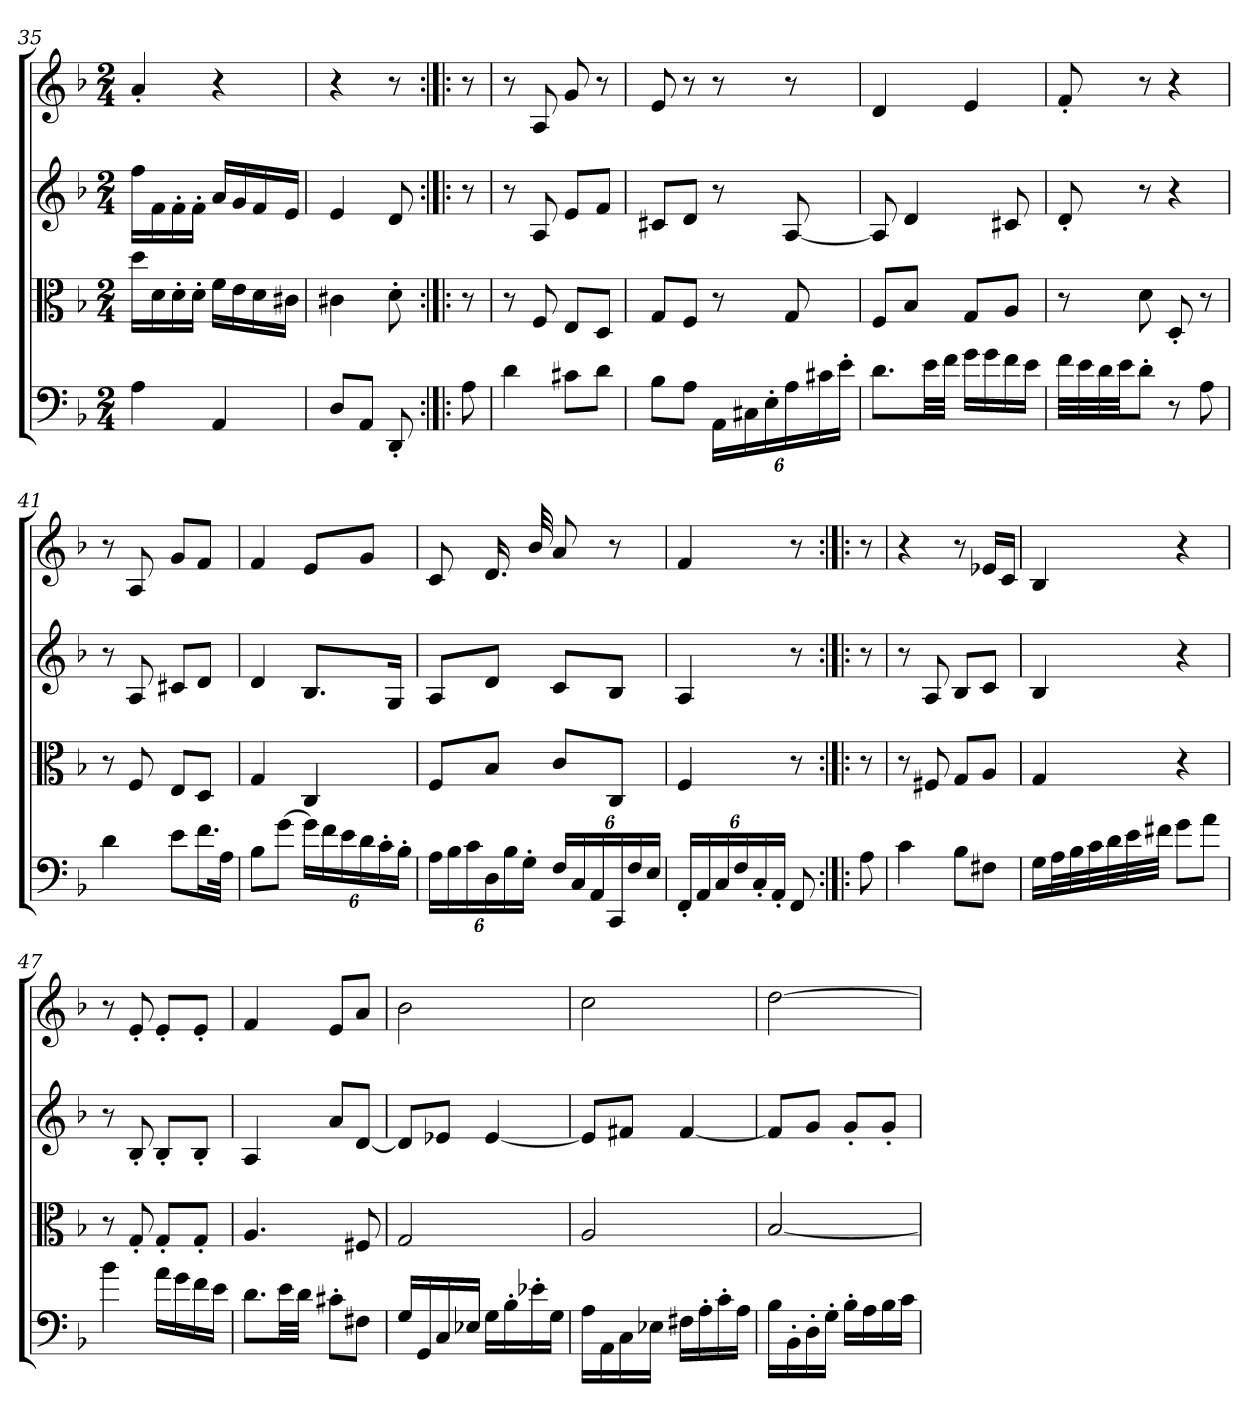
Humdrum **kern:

**kern	**kern	**kern	**kern
*part4	*part3	*part2	*part1
*staff4	*staff3	*staff2	*staff1
*clefF4	*clefC3	*clefG2	*clefG2
*k[b-]	*k[b-]	*k[b-]	*k[b-]
*d:	*d:	*d:	*d:
*M2/4	*M2/4	*M2/4	*M2/4
=35	=35	=35	=35
4A\	16dd\LL	16ff\LL	4a'/
.	16d\	16f\	.
.	16d'\	16f'\	.
.	16d'\JJ	16f'\JJ	.
4AA/	16f\LL	16a/LL	4r
.	16e\	16g/	.
.	16d\	16f/	.
.	16c#X\JJ	16e/JJ	.
=36	=36	=36	=36
8D/L	4c#X\	4e/	4r
8AA/J	.	.	.
8DD'/	8d'\	8d/	8r
=:|!|:	=:|!|:	=:|!|:	=:|!|:
8A\	8r	8r	8r
=37	=37	=37	=37
4d\	8r	8r	8r
.	8F/	8A/	8A/
8c#X\L	8E/L	8e/L	8g/
8d\J	8D/J	8f/J	8r
=38	=38	=38	=38
8B-\L	8G/L	8c#X/L	8e/
8A\J	8F/J	8d/J	8r
24AA\LL	8r	8r	8r
24C#X\	.	.	.
24E'\	.	.	.
24A\	8G/	[8A/	8r
24c#X\	.	.	.
24e'\JJ	.	.	.
=39	=39	=39	=39
8.d\L	8F/L	8A/]	4d/
.	8B-/J	4d/	.
32e\LL	.	.	.
32f\JJJ	.	.	.
16g\LL	8G/L	.	4e/
16g\	.	.	.
16f\	8A/J	8c#X/	.
16e\JJ	.	.	.
=40	=40	=40	=40
32f\LLL	8r	8d'/	8f'/
32e\	.	.	.
32d\	.	.	.
32e\JJ	.	.	.
8d'\J	8d\	8r	8r
8r	8D'/	4r	4r
8A\	8r	.	.
=41	=41	=41	=41
4d\	8r	8r	8r
.	8F/	8A/	8A/
8e\L	8E/L	8c#X/L	8g/L
16.f\L	8D/J	8d/J	8f/J
32A\JJk	.	.	.
=42	=42	=42	=42
8B-\L	4G/	4d/	4f/
[8g\J	.	.	.
24g\LL]	4C/	8.B-/L	8e/L
24f\	.	.	.
24e\	.	.	.
24d\	.	.	8g/J
24c'\	.	.	.
.	.	16G/Jk	.
24B-'\JJ	.	.	.
=43	=43	=43	=43
24A\LL	8F/L	8A/L	8c/
24B-\	.	.	.
24c\	.	.	.
24D\	8B-/J	8d/J	16.d/
24B-\	.	.	.
24G'\JJ	.	.	.
.	.	.	32b-/
24F/LL	8c/L	8c/L	8a/
24C/	.	.	.
24AA/	.	.	.
24CC/	8C/J	8B-/J	8r
24F/	.	.	.
24E/JJ	.	.	.
=44	=44	=44	=44
24FF'/LL	4F/	4A/	4f/
24AA/	.	.	.
24C/	.	.	.
24F/	.	.	.
24C'/	.	.	.
24AA'/JJ	.	.	.
8FF/	8r	8r	8r
=:|!|:	=:|!|:	=:|!|:	=:|!|:
8A\	8r	8r	8r
=45	=45	=45	=45
4c\	8r	8r	4r
.	8F#X/	8A/	.
8B-\L	8G/L	8B-/L	8r
8F#X\J	8A/J	8c/J	16e-X/LL
.	.	.	16c/JJ
=46	=46	=46	=46
16G\LL	4G/	4B-/	4B-/
32A\L	.	.	.
32B-\	.	.	.
32c\	.	.	.
32d\	.	.	.
32e\	.	.	.
32f#X\JJJ	.	.	.
8g\L	4r	4r	4r
8a\J	.	.	.
=47	=47	=47	=47
4b-\	8r	8r	8r
.	8G'/	8B-'/	8e'/
16a\LL	8G'/L	8B-'/L	8e'/L
16g\	.	.	.
16f\	8G'/J	8B-'/J	8e'/J
16e\JJ	.	.	.
=48	=48	=48	=48
8.d\L	4.A/	4A/	4f/
32e\LL	.	.	.
32d\JJJ	.	.	.
8c#X'\L	.	8a/L	8e/L
8F#X\J	8F#X/	[8d/J	8a/J
=49	=49	=49	=49
16G/LL	2G/	8d/L]	2b-\
16GG/	.	.	.
16C/	.	8e-X/J	.
16E-X/JJ	.	.	.
16G\LL	.	[4e-/	.
16B-'\	.	.	.
16e-X'\	.	.	.
16G\JJ	.	.	.
=50	=50	=50	=50
16A\LL	2A/	8e-/L]	2cc\
16AA\	.	.	.
16C\	.	8f#X/J	.
16E-X\JJ	.	.	.
16F#X\LL	.	[4f#/	.
16A'\	.	.	.
16c'\	.	.	.
16A\JJ	.	.	.
=51	=51	=51	=51
16B-\LL	[2B-/	8f#/L]	[2dd\
16BB-'\	.	.	.
16D'\	.	8g/J	.
16G'\JJ	.	.	.
16B-'\LL	.	8g'/L	.
16A\	.	.	.
16B-\	.	8g'/J	.
16c\JJ	.	.	.
=	=	=	=
*-	*-	*-	*-
